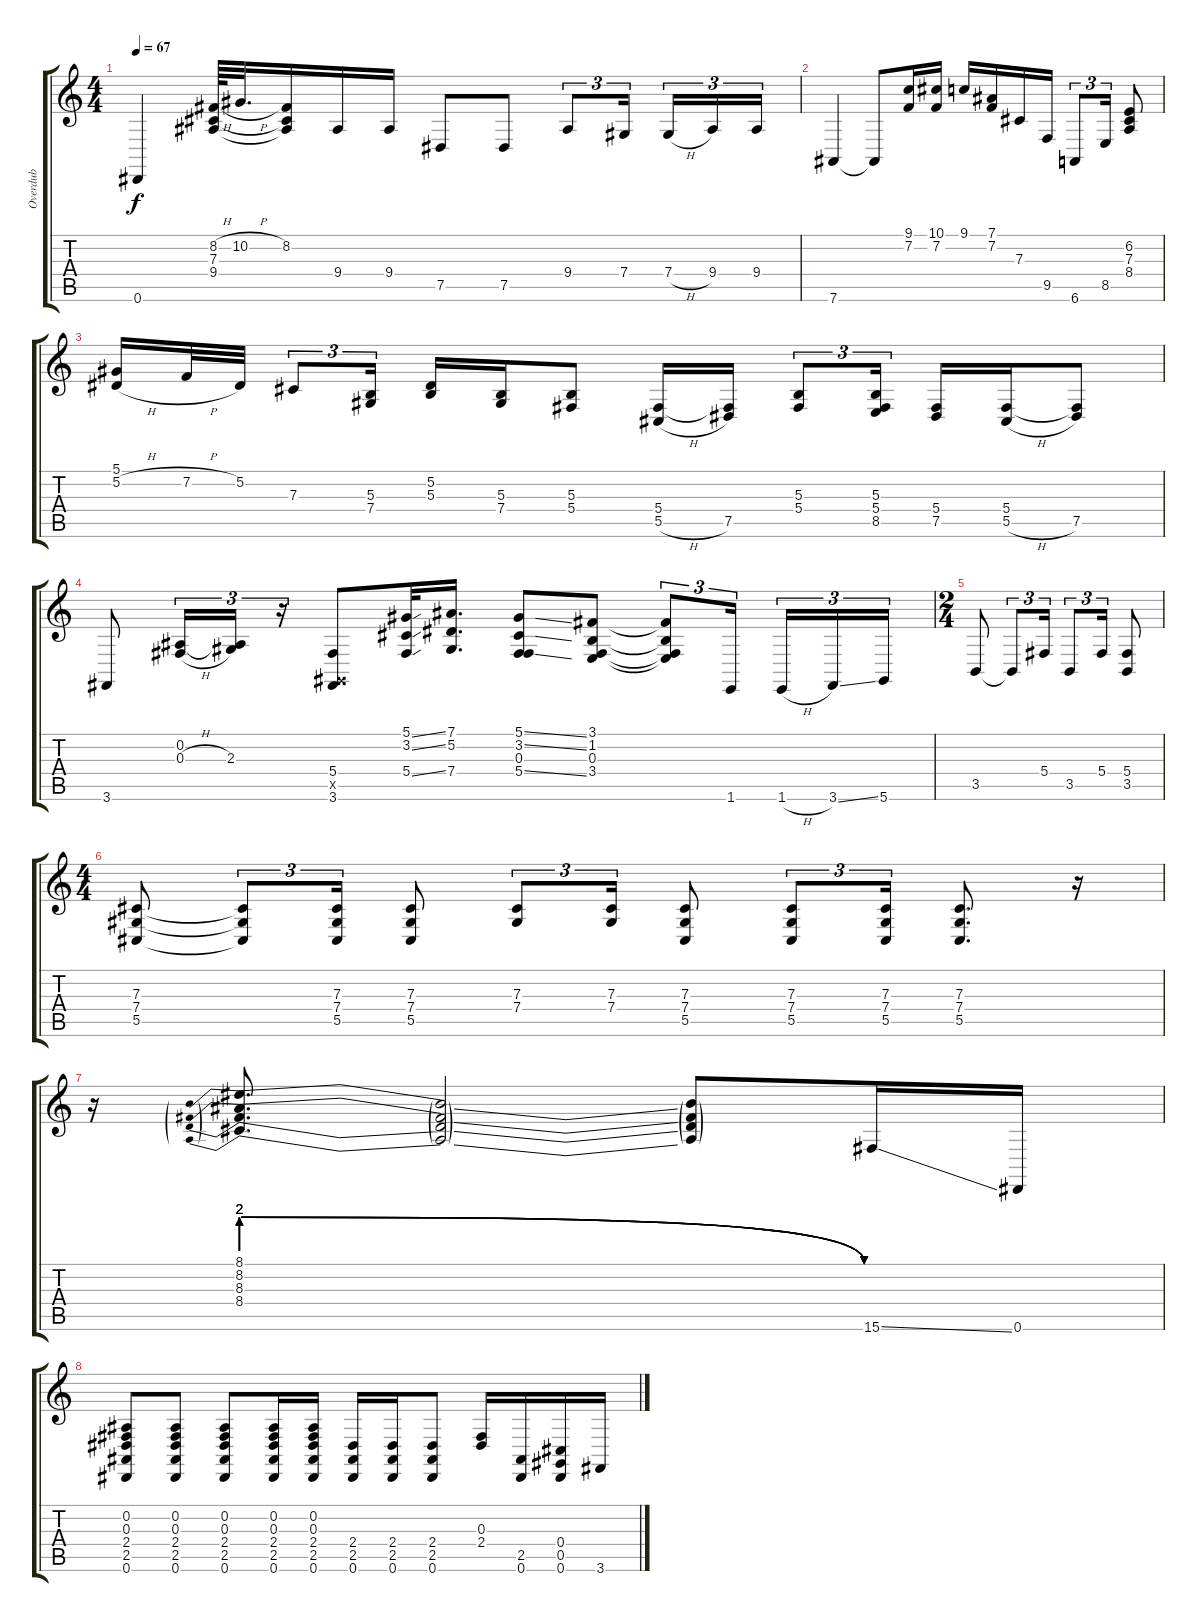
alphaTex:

\track ("Overdub" "Overdub") {instrument pad5bowed}
\staff {score tabs}
\tuning (Eb4 Bb3 Gb3 Db3 Ab2 Eb2) {hide}
\ts (4 4)
\tempo 67
\clef g2
\ks c
0.6.4{dy f} (8.2{h} 7.3 9.4).64 10.2{h}.32{d} (8.2 7.3{t} 9.4{t}).16 9.4.16 9.4.16 7.5.8 7.5.8 9.4.8{tu (3 2)} 7.4.16{tu (3 2)} 7.4{h}.16{tu (3 2)} 9.4.16{tu (3 2)} 9.4.16{tu (3 2)} |
7.6.4 7.6{t}.8 (9.1 7.2).16 (10.1 7.2).16 9.1.16 (7.1 7.2).16 7.3.16 9.5.16 6.6.8{tu (3 2)} 8.5.16{tu (3 2)} (6.2 7.3 8.4).8 |
(5.1 5.2{h}).16 7.2{h}.32 5.2.32 7.3.8{tu (3 2)} (5.3 7.4).16{tu (3 2)} (5.2 5.3).16 (5.3 7.4).16 (5.3 5.4).8 (5.4 5.5{h}).16 (5.4{t} 7.5).16 (5.3 5.4).8{tu (3 2)} (5.3 5.4 8.5).16{tu (3 2)} (5.4 7.5).16 (5.4 5.5{h}).16 (5.4{t} 7.5).8 |
3.6.8 (0.2 0.3{h}).16{tu (3 2)} (0.2{t} 2.3).16{tu (3 2)} r.16{tu (3 2)} (5.4 0.5{x} 3.6).8 (5.1{ss} 3.2{ss} 5.4{ss}).32 (7.1 5.2 7.4).16{d} (5.1{ss} 3.2{ss} 0.3 5.4{ss}).8 (3.1 1.2 0.3 3.4).8 (3.1{t} 1.2{t} 0.3{t} 3.4{t}).8{tu (3 2)} 1.6.16{tu (3 2)} 1.6{h}.16{tu (3 2)} 3.6{ss}.16{tu (3 2)} 5.6.16{tu (3 2)} |
\ts (2 4)
3.5.8 3.5{t}.8{tu (3 2)} 5.4.16{tu (3 2)} 3.5.8{tu (3 2)} 5.4.16{tu (3 2)} (5.4 3.5).8 |
\ts (4 4)
(7.3 7.4 5.5).8 (7.3{t} 7.4{t} 5.5{t}).8{tu (3 2)} (7.3 7.4 5.5).16{tu (3 2)} (7.3 7.4 5.5).8 (7.3 7.4).8{tu (3 2)} (7.3 7.4).16{tu (3 2)} (7.3 7.4 5.5).8 (7.3 7.4 5.5).8{tu (3 2)} (7.3 7.4 5.5).16{tu (3 2)} (7.3 7.4 5.5).8{d} r.16 |
r.16 (8.1{be (prebendrelease 0 8 60 0)} 8.2{be (prebendrelease 0 8 60 0)} 8.3{be (prebendrelease 0 8 60 0)} 8.4{be (prebendrelease 0 8 60 0)}).8{d} (8.1{t} 8.2{t} 8.3{t} 8.4{t}).2 (8.1{t} 8.2{t} 8.3{t} 8.4{t}).8 15.6{ss}.16 0.6.16 |
(0.2 0.3 2.4 2.5 0.6).8 (0.2 0.3 2.4 2.5 0.6).8 (0.2 0.3 2.4 2.5 0.6).8 (0.2 0.3 2.4 2.5 0.6).16 (0.2 0.3 2.4 2.5 0.6).16 (2.4 2.5 0.6).16 (2.4 2.5 0.6).16 (2.4 2.5 0.6).8 (0.3 2.4).16 (2.5 0.6).16 (0.4 0.5 0.6).16 3.6.16
